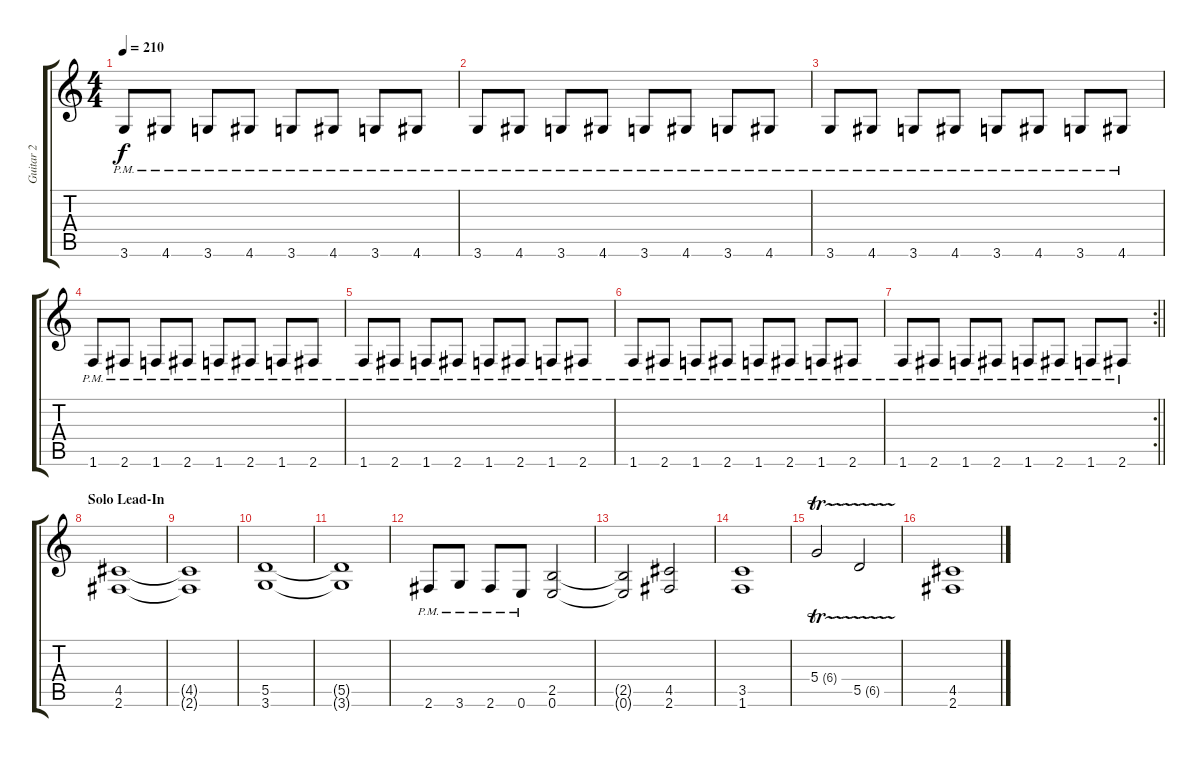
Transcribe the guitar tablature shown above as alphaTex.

\track ("Guitar 2" "Guitar 2") {instrument distortionguitar}
\staff {score tabs}
\tuning (E4 B3 G3 D3 A2 E2) {hide}
\ts (4 4)
\tempo 210
\clef g2
\ks c
3.6{pm}.8{dy f} 4.6{pm}.8 3.6{pm}.8 4.6{pm}.8 3.6{pm}.8 4.6{pm}.8 3.6{pm}.8 4.6{pm}.8 |
3.6{pm}.8 4.6{pm}.8 3.6{pm}.8 4.6{pm}.8 3.6{pm}.8 4.6{pm}.8 3.6{pm}.8 4.6{pm}.8 |
3.6{pm}.8 4.6{pm}.8 3.6{pm}.8 4.6{pm}.8 3.6{pm}.8 4.6{pm}.8 3.6{pm}.8 4.6{pm}.8 |
1.6{pm}.8 2.6{pm}.8 1.6{pm}.8 2.6{pm}.8 1.6{pm}.8 2.6{pm}.8 1.6{pm}.8 2.6{pm}.8 |
1.6{pm}.8 2.6{pm}.8 1.6{pm}.8 2.6{pm}.8 1.6{pm}.8 2.6{pm}.8 1.6{pm}.8 2.6{pm}.8 |
1.6{pm}.8 2.6{pm}.8 1.6{pm}.8 2.6{pm}.8 1.6{pm}.8 2.6{pm}.8 1.6{pm}.8 2.6{pm}.8 |
\rc 2
\barLineRight lightlight
1.6{pm}.8 2.6{pm}.8 1.6{pm}.8 2.6{pm}.8 1.6{pm}.8 2.6{pm}.8 1.6{pm}.8 2.6{pm}.8 |
\section ("" "Solo Lead-In")
(4.5 2.6).1 |
(4.5{t} 2.6{t}).1 |
(5.5 3.6).1 |
(5.5{t} 3.6{t}).1 |
2.6{pm}.8 3.6{pm}.8 2.6{pm}.8 0.6{pm}.8 (2.5 0.6).2 |
(2.5{t} 0.6{t}).2 (4.5 2.6).2 |
(3.5 1.6).1 |
5.4{tr (6 16)}.2 5.5{tr (6 16)}.2 |
(4.5 2.6).1
